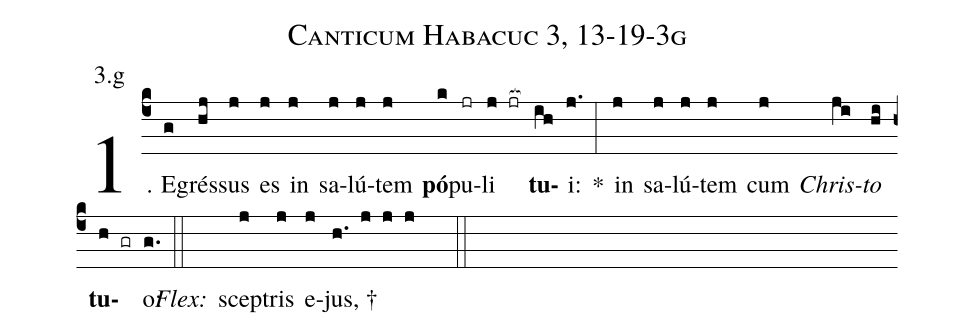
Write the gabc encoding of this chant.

name: Canticum Habacuc 3, 13-19-3g;
annotation: 3.g;
%%
(c4)1. E(g)grés(hj)sus(j) es(j) in(j) sa(j)lú(j)tem(j) <b>pó</b>(k)pu(jr)li(j jr[ocb:1{]) <b>tu</b>(ih[ocb:0}])i:(j.) *(:) in(j) sa(j)lú(j)tem(j) cum(j) <i>Chris</i>(ji)<i>to</i>(hi) <b>tu</b>(h gr)o:(g.) (::)
<i>Flex:</i>()  scep(j)tris(j) e(j)jus, †(h. j j j  ::)
